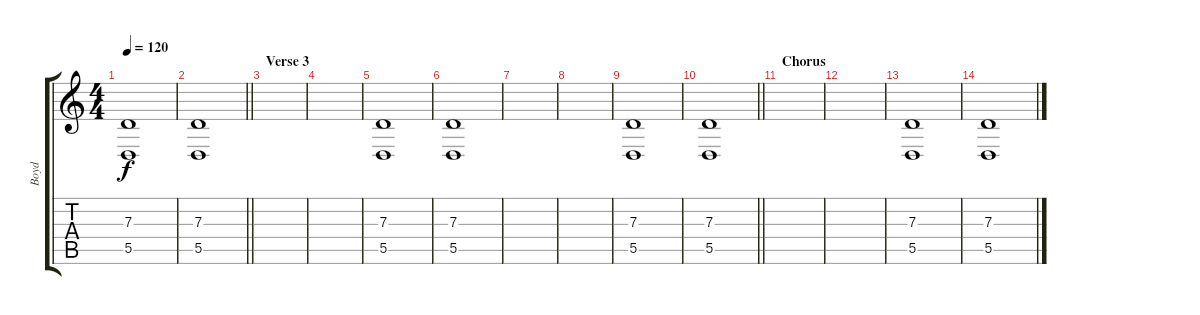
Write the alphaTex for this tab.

\track ("Boyd" "Boyd") {instrument violin}
\staff {score tabs}
\tuning (E4 B3 G3 D3 A2 E2) {hide}
\ts (4 4)
\tempo 120
\clef g2
\ks c
(7.3 5.5).1{dy f} |
\barLineRight lightlight
(7.3 5.5).1 |
\section ("" "Verse 3")
|
|
(7.3 5.5).1 |
(7.3 5.5).1 |
|
|
(7.3 5.5).1 |
\barLineRight lightlight
(7.3 5.5).1 |
\section ("" "Chorus")
|
|
(7.3 5.5).1 |
(7.3 5.5).1
